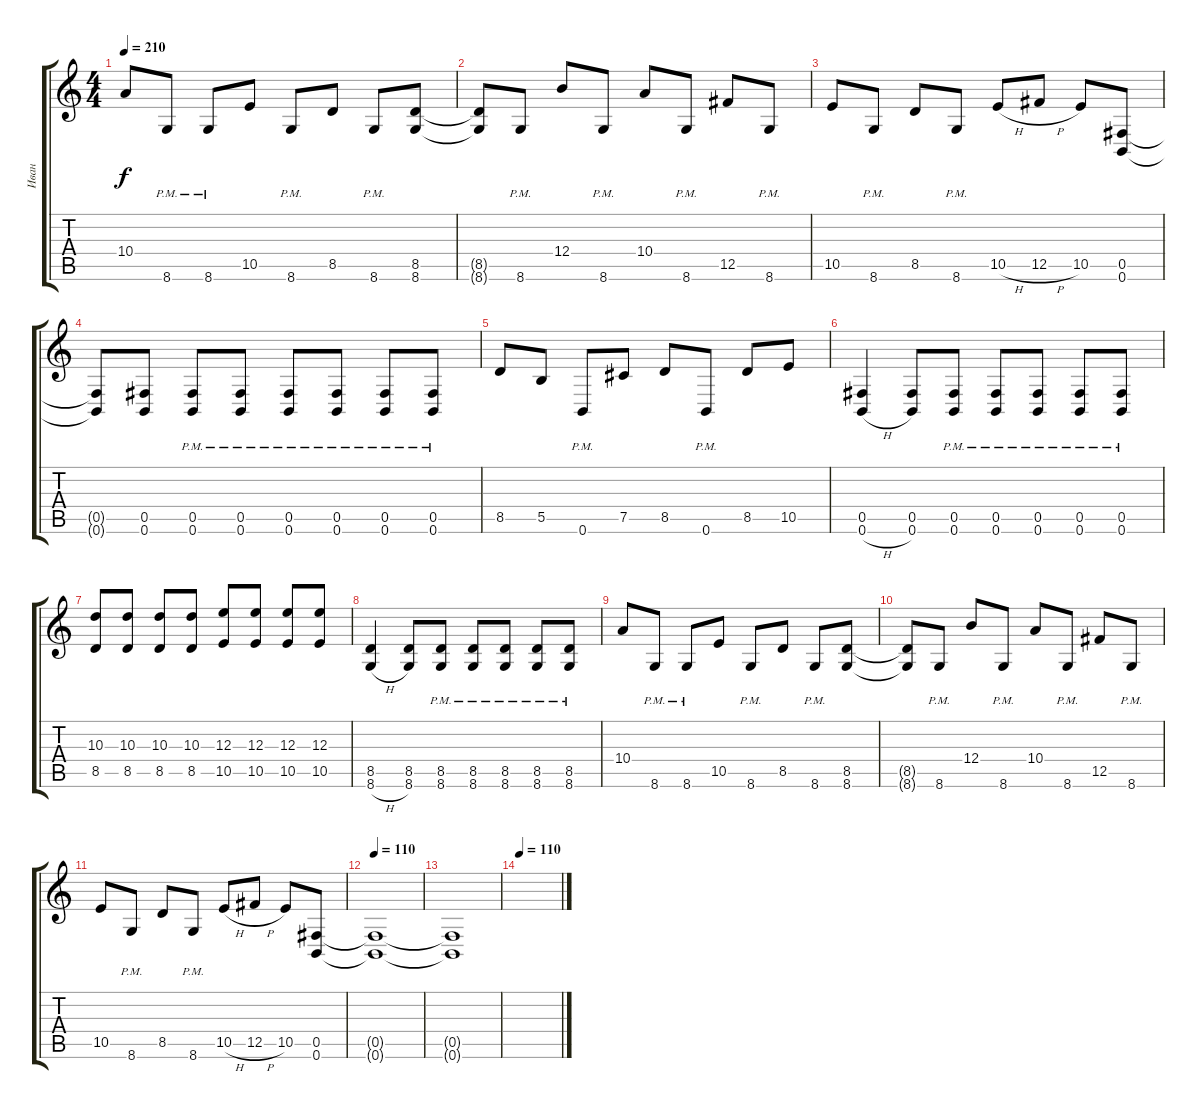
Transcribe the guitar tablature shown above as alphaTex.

\track ("Иван" "Иван") {instrument distortionguitar}
\staff {score tabs}
\tuning (Db4 Ab3 E3 B2 Gb2 B1) {hide}
\ts (4 4)
\tempo 210
\clef g2
\ks c
10.4.8{dy f} 8.6{pm}.8 8.6{pm}.8 10.5.8 8.6{pm}.8 8.5.8 8.6{pm}.8 (8.5 8.6).8 |
(8.5{t} 8.6{t}).8 8.6{pm}.8 12.4.8 8.6{pm}.8 10.4.8 8.6{pm}.8 12.5.8 8.6{pm}.8 |
10.5.8 8.6{pm}.8 8.5.8 8.6{pm}.8 10.5{h}.8 12.5{h}.8 10.5.8 (0.5 0.6).8 |
(0.5{t} 0.6{t}).8 (0.5 0.6).8 (0.5 0.6{pm}).8 (0.5 0.6{pm}).8 (0.5 0.6{pm}).8 (0.5 0.6{pm}).8 (0.5 0.6{pm}).8 (0.5 0.6{pm}).8 |
8.5.8 5.5.8 0.6{pm}.8 7.5.8 8.5.8 0.6{pm}.8 8.5.8 10.5.8 |
(0.5 0.6{h}).4 (0.5 0.6).8 (0.5 0.6{pm}).8 (0.5 0.6{pm}).8 (0.5 0.6{pm}).8 (0.5 0.6{pm}).8 (0.5 0.6{pm}).8 |
(10.3 8.5).8 (10.3 8.5).8 (10.3 8.5).8 (10.3 8.5).8 (12.3 10.5).8 (12.3 10.5).8 (12.3 10.5).8 (12.3 10.5).8 |
(8.5 8.6{h}).4 (8.5 8.6).8 (8.5 8.6{pm}).8 (8.5 8.6{pm}).8 (8.5 8.6{pm}).8 (8.5 8.6{pm}).8 (8.5 8.6{pm}).8 |
10.4.8 8.6{pm}.8 8.6{pm}.8 10.5.8 8.6{pm}.8 8.5.8 8.6{pm}.8 (8.5 8.6).8 |
(8.5{t} 8.6{t}).8 8.6{pm}.8 12.4.8 8.6{pm}.8 10.4.8 8.6{pm}.8 12.5.8 8.6{pm}.8 |
10.5.8 8.6{pm}.8 8.5.8 8.6{pm}.8 10.5{h}.8 12.5{h}.8 10.5.8 (0.5 0.6).8 |
\tempo 110
(0.5{t} 0.6{t}).1 |
(0.5{t} 0.6{t}).1 |
\tempo 110
